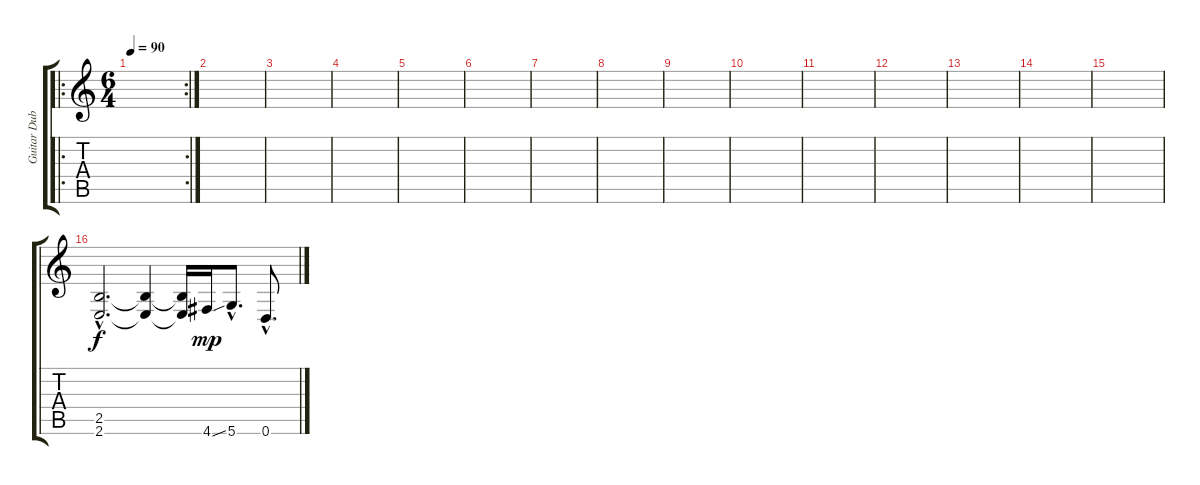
\track ("Guitar Dubz" "Guitar Dub") {instrument distortionguitar}
\staff {score tabs}
\tuning (E4 B3 G3 D3 A2 D2) {hide}
\ro
\rc 2
\ts (6 4)
\tempo 90
\clef g2
\ks c
|
|
|
|
|
|
|
|
|
|
|
|
|
|
|
(2.5{hac} 2.6{hac}).2{d balance 12} (2.5{t} 2.6{t}).4{dy f} (2.5{t} 2.6{t}).16 4.6{ss}.16{dy mp} 5.6{hac}.8{d} 0.6{hac}.8{d}
